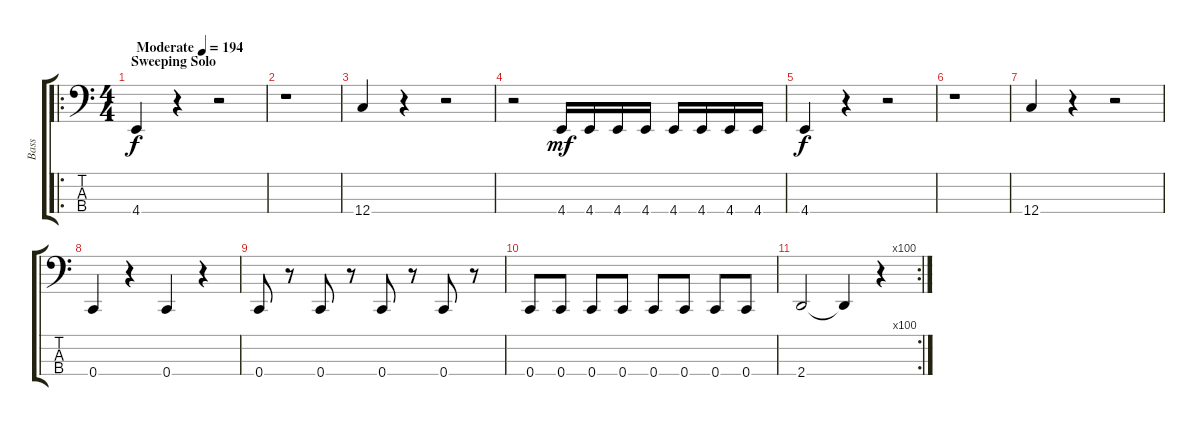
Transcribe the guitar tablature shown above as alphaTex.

\track ("Bass" "Bass") {instrument electricbasspick}
\staff {score tabs}
\tuning (F2 C2 G1 C1) {hide}
\ro
\ts (4 4)
\section ("" "Sweeping Solo")
\tempo (194 "Moderate")
\clef f4
\ks c
4.4.4{dy f instrument electricbasspick} r.4 r.2 |
r.1 |
12.4.4 r.4 r.2 |
r.2 4.4.16{dy mf} 4.4.16 4.4.16 4.4.16 4.4.16 4.4.16 4.4.16 4.4.16 |
4.4.4{dy f} r.4 r.2 |
r.1 |
12.4.4 r.4 r.2 |
0.4.4 r.4 0.4.4 r.4 |
0.4.8 r.8 0.4.8 r.8 0.4.8 r.8 0.4.8 r.8 |
0.4.8 0.4.8 0.4.8 0.4.8 0.4.8 0.4.8 0.4.8 0.4.8 |
\rc 100
2.4.2 2.4{t}.4 r.4
